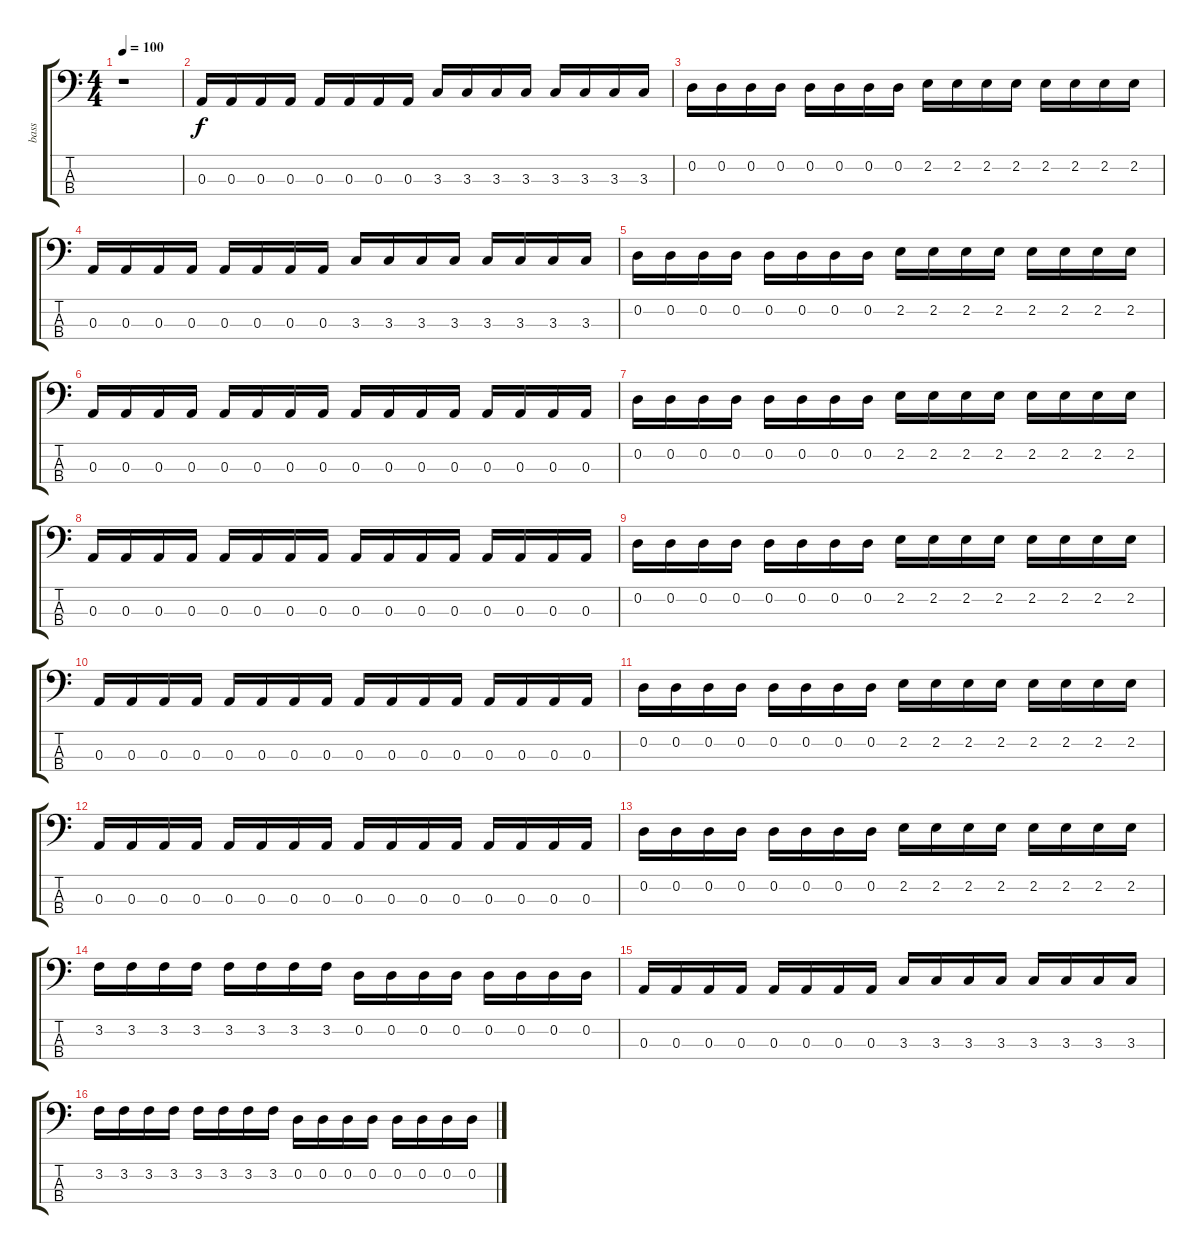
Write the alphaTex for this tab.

\track ("bass" "bass") {instrument electricbasspick}
\staff {score tabs}
\tuning (G2 D2 A1 E1) {hide}
\ts (4 4)
\tempo 100
\clef f4
\ks c
r.1{dy f instrument electricbasspick} |
0.3.16{instrument electricbasspick} 0.3.16 0.3.16 0.3.16 0.3.16 0.3.16 0.3.16 0.3.16 3.3.16 3.3.16 3.3.16 3.3.16 3.3.16 3.3.16 3.3.16 3.3.16 |
0.2.16 0.2.16 0.2.16 0.2.16 0.2.16 0.2.16 0.2.16 0.2.16 2.2.16 2.2.16 2.2.16 2.2.16 2.2.16 2.2.16 2.2.16 2.2.16 |
0.3.16 0.3.16 0.3.16 0.3.16 0.3.16 0.3.16 0.3.16 0.3.16 3.3.16 3.3.16 3.3.16 3.3.16 3.3.16 3.3.16 3.3.16 3.3.16 |
0.2.16 0.2.16 0.2.16 0.2.16 0.2.16 0.2.16 0.2.16 0.2.16 2.2.16 2.2.16 2.2.16 2.2.16 2.2.16 2.2.16 2.2.16 2.2.16 |
0.3.16 0.3.16 0.3.16 0.3.16 0.3.16 0.3.16 0.3.16 0.3.16 0.3.16 0.3.16 0.3.16 0.3.16 0.3.16 0.3.16 0.3.16 0.3.16 |
0.2.16 0.2.16 0.2.16 0.2.16 0.2.16 0.2.16 0.2.16 0.2.16 2.2.16 2.2.16 2.2.16 2.2.16 2.2.16 2.2.16 2.2.16 2.2.16 |
0.3.16 0.3.16 0.3.16 0.3.16 0.3.16 0.3.16 0.3.16 0.3.16 0.3.16 0.3.16 0.3.16 0.3.16 0.3.16 0.3.16 0.3.16 0.3.16 |
0.2.16 0.2.16 0.2.16 0.2.16 0.2.16 0.2.16 0.2.16 0.2.16 2.2.16 2.2.16 2.2.16 2.2.16 2.2.16 2.2.16 2.2.16 2.2.16 |
0.3.16 0.3.16 0.3.16 0.3.16 0.3.16 0.3.16 0.3.16 0.3.16 0.3.16 0.3.16 0.3.16 0.3.16 0.3.16 0.3.16 0.3.16 0.3.16 |
0.2.16 0.2.16 0.2.16 0.2.16 0.2.16 0.2.16 0.2.16 0.2.16 2.2.16 2.2.16 2.2.16 2.2.16 2.2.16 2.2.16 2.2.16 2.2.16 |
0.3.16 0.3.16 0.3.16 0.3.16 0.3.16 0.3.16 0.3.16 0.3.16 0.3.16 0.3.16 0.3.16 0.3.16 0.3.16 0.3.16 0.3.16 0.3.16 |
0.2.16 0.2.16 0.2.16 0.2.16 0.2.16 0.2.16 0.2.16 0.2.16 2.2.16 2.2.16 2.2.16 2.2.16 2.2.16 2.2.16 2.2.16 2.2.16 |
3.2.16{instrument electricbasspick} 3.2.16 3.2.16 3.2.16 3.2.16 3.2.16 3.2.16 3.2.16 0.2.16 0.2.16 0.2.16 0.2.16 0.2.16 0.2.16 0.2.16 0.2.16 |
0.3.16 0.3.16 0.3.16 0.3.16 0.3.16 0.3.16 0.3.16 0.3.16 3.3.16 3.3.16 3.3.16 3.3.16 3.3.16 3.3.16 3.3.16 3.3.16 |
3.2.16 3.2.16 3.2.16 3.2.16 3.2.16 3.2.16 3.2.16 3.2.16 0.2.16 0.2.16 0.2.16 0.2.16 0.2.16 0.2.16 0.2.16 0.2.16
